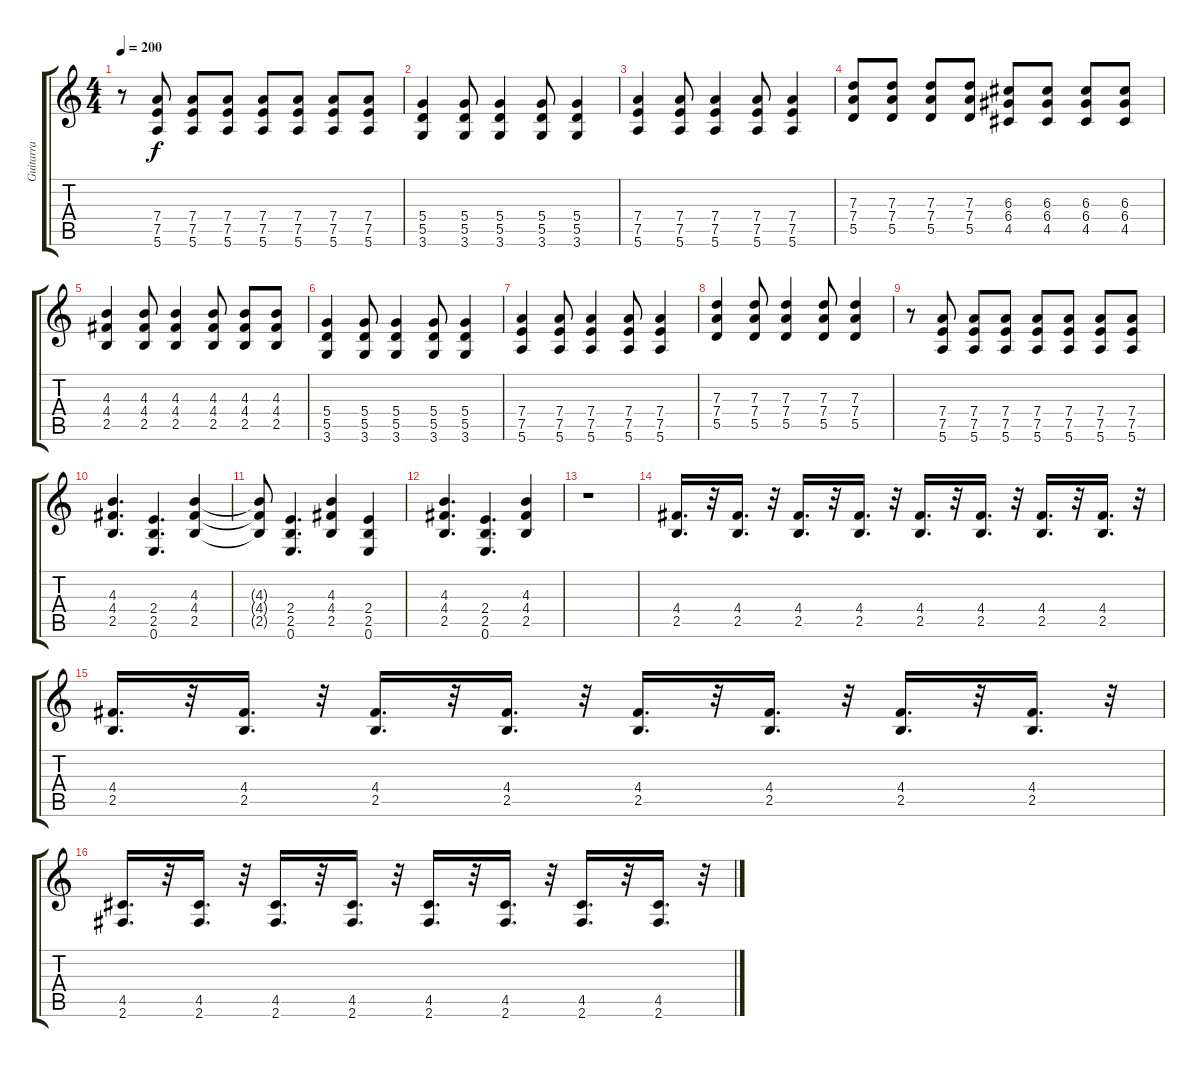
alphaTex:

\track ("Guitarra" "Guitarra") {instrument distortionguitar}
\staff {score tabs}
\tuning (E4 B3 G3 D3 A2 E2) {hide}
\ts (4 4)
\tempo 200
\clef g2
\ks c
r.8{dy f} (7.4 7.5 5.6).8 (7.4 7.5 5.6).8 (7.4 7.5 5.6).8 (7.4 7.5 5.6).8 (7.4 7.5 5.6).8 (7.4 7.5 5.6).8 (7.4 7.5 5.6).8 |
(5.4 5.5 3.6).4 (5.4 5.5 3.6).8 (5.4 5.5 3.6).4 (5.4 5.5 3.6).8 (5.4 5.5 3.6).4 |
(7.4 7.5 5.6).4 (7.4 7.5 5.6).8 (7.4 7.5 5.6).4 (7.4 7.5 5.6).8 (7.4 7.5 5.6).4 |
(7.3 7.4 5.5).8 (7.3 7.4 5.5).8 (7.3 7.4 5.5).8 (7.3 7.4 5.5).8 (6.3 6.4 4.5).8 (6.3 6.4 4.5).8 (6.3 6.4 4.5).8 (6.3 6.4 4.5).8 |
(4.3 4.4 2.5).4 (4.3 4.4 2.5).8 (4.3 4.4 2.5).4 (4.3 4.4 2.5).8 (4.3 4.4 2.5).8 (4.3 4.4 2.5).8 |
(5.4 5.5 3.6).4 (5.4 5.5 3.6).8 (5.4 5.5 3.6).4 (5.4 5.5 3.6).8 (5.4 5.5 3.6).4 |
(7.4 7.5 5.6).4 (7.4 7.5 5.6).8 (7.4 7.5 5.6).4 (7.4 7.5 5.6).8 (7.4 7.5 5.6).4 |
(7.3 7.4 5.5).4 (7.3 7.4 5.5).8 (7.3 7.4 5.5).4 (7.3 7.4 5.5).8 (7.3 7.4 5.5).4 |
r.8 (7.4 7.5 5.6).8 (7.4 7.5 5.6).8 (7.4 7.5 5.6).8 (7.4 7.5 5.6).8 (7.4 7.5 5.6).8 (7.4 7.5 5.6).8 (7.4 7.5 5.6).8 |
(4.3 4.4 2.5).4{d} (2.4 2.5 0.6).4{d} (4.3 4.4 2.5).4 |
(4.3{t} 4.4{t} 2.5{t}).8 (2.4 2.5 0.6).4{d} (4.3 4.4 2.5).4 (2.4 2.5 0.6).4 |
(4.3 4.4 2.5).4{d} (2.4 2.5 0.6).4{d} (4.3 4.4 2.5).4 |
r.1 |
(4.4 2.5).16{d} r.32 (4.4 2.5).16{d} r.32 (4.4 2.5).16{d} r.32 (4.4 2.5).16{d} r.32 (4.4 2.5).16{d} r.32 (4.4 2.5).16{d} r.32 (4.4 2.5).16{d} r.32 (4.4 2.5).16{d} r.32 |
(4.4 2.5).16{d} r.32 (4.4 2.5).16{d} r.32 (4.4 2.5).16{d} r.32 (4.4 2.5).16{d} r.32 (4.4 2.5).16{d} r.32 (4.4 2.5).16{d} r.32 (4.4 2.5).16{d} r.32 (4.4 2.5).16{d} r.32 |
(4.5 2.6).16{d} r.32 (4.5 2.6).16{d} r.32 (4.5 2.6).16{d} r.32 (4.5 2.6).16{d} r.32 (4.5 2.6).16{d} r.32 (4.5 2.6).16{d} r.32 (4.5 2.6).16{d} r.32 (4.5 2.6).16{d} r.32
